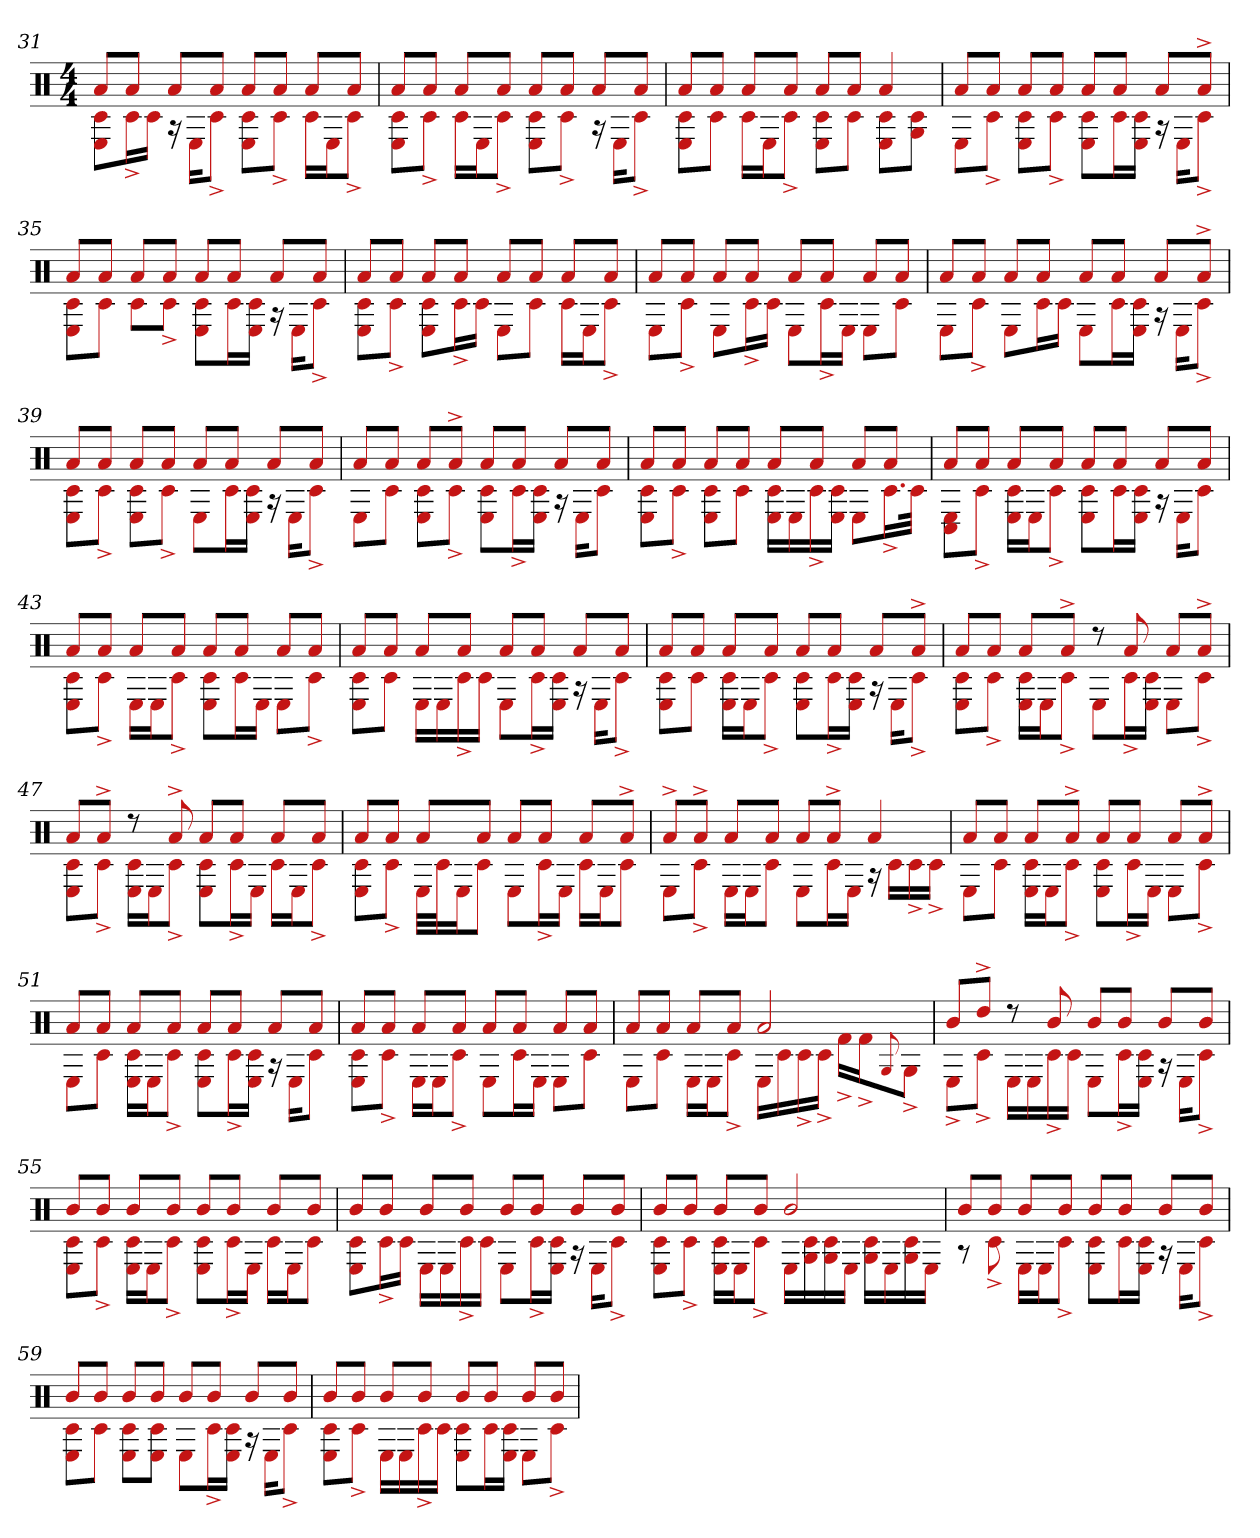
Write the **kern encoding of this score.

**kern
*part1
*staff1
*clefX
*k[]
*M4/4
=31
*^
8aL	8c# 8EL
8aJ	16c#^L
.	16c#JJ
8aL	16r
.	16EKL
8aJ	8c#^J
8aL	8c# 8EL
8aJ	8c#^J
8aL	16c#LL
.	16EJ
8aJ	8c#^J
=32	=32
8aL	8c# 8EL
8aJ	8c#^J
8aL	16c#LL
.	16EJ
8aJ	8c#^J
8aL	8c# 8EL
8aJ	8c#^J
8aL	16r
.	16EKL
8aJ	8c#^J
=33	=33
8aL	8c# 8EL
8aJ	8c#J
8aL	16c#LL
.	16EJ
8aJ	8c#^J
8aL	8c# 8EL
8aJ	8c#J
4a	8c# 8EL
.	8G 8c#J
=34	=34
8aL	8EL
8aJ	8c#^J
8aL	8c# 8EL
8aJ	8c#^J
8aL	8E 8c#L
8aJ	16c#L
.	16E 16c#JJ
8aL	16r
.	16EKL
8a^J	8c#^J
=35	=35
8aL	8c# 8EL
8aJ	8c#J
8aL	8c#L
8aJ	8c#^J
8aL	8c# 8EL
8aJ	16c#L
.	16E 16c#JJ
8aL	16r
.	16EKL
8aJ	8c#^J
=36	=36
8aL	8c# 8EL
8aJ	8c#^J
8aL	8c# 8EL
8aJ	16c#^L
.	16c#JJ
8aL	8EL
8aJ	8c#J
8aL	16c#LL
.	16EJ
8aJ	8c#^J
=37	=37
8aL	8EL
8aJ	8c#^J
8aL	8EL
8aJ	16c#^L
.	16c#JJ
8aL	8EL
8aJ	16c#^L
.	16EJJ
8aL	8EL
8aJ	8c#J
=38	=38
8aL	8EL
8aJ	8c#^J
8aL	8EL
8aJ	16c#L
.	16c#JJ
8aL	8EL
8aJ	16c#L
.	16E 16c#JJ
8aL	16r
.	16EKL
8a^J	8c#^J
=39	=39
8aL	8c# 8EL
8aJ	8c#^J
8aL	8c# 8EL
8aJ	8c#^J
8aL	8EL
8aJ	16c#L
.	16E 16c#JJ
8aL	16r
.	16EKL
8aJ	8c#^J
=40	=40
8aL	8EL
8aJ	8c#J
8aL	8c# 8EL
8a^J	8c#^J
8aL	8c# 8EL
8aJ	16c#^L
.	16E 16c#JJ
8aL	16r
.	16EKL
8aJ	8c#J
=41	=41
8aL	8c# 8EL
8aJ	8c#^J
8aL	8c# 8EL
8aJ	8c#J
8aL	16c# 16ELL
.	16E
8aJ	16c#^
.	16E 16c#JJ
8aL	8EL
8aJ	16.c#^L
.	32c#JJk
=42	=42
8aL	8C# 8EL
8aJ	8c#^J
8aL	16c# 16ELL
.	16EJ
8aJ	8c#^J
8aL	8c# 8EL
8aJ	16c#L
.	16E 16c#JJ
8aL	16r
.	16EKL
8aJ	8c#J
=43	=43
8aL	8c# 8EL
8aJ	8c#^J
8aL	16ELL
.	16EJ
8aJ	8c#^J
8aL	8c# 8EL
8aJ	16c#L
.	16EJJ
8aL	8EL
8aJ	8c#^J
=44	=44
8aL	8E 8c#L
8aJ	8c#J
8aL	16ELL
.	16E
8aJ	16c#^
.	16c#JJ
8aL	8EL
8aJ	16c#^L
.	16E 16c#JJ
8aL	16r
.	16EKL
8aJ	8c#^J
=45	=45
8aL	8c# 8EL
8aJ	8c#J
8aL	16E 16c#LL
.	16EJ
8aJ	8c#^J
8aL	8c# 8EL
8aJ	16c#^L
.	16E 16c#JJ
8aL	16r
.	16EKL
8a^J	8c#^J
=46	=46
8aL	8c# 8EL
8aJ	8c#^J
8aL	16c# 16ELL
.	16EJ
8a^J	8c#^J
8r	8EL
8a	16c#^L
.	16E 16c#JJ
8aL	8EL
8a^J	8c#^J
=47	=47
8aL	8E 8c#L
8a^J	8c#^J
8r	16E 16c#LL
.	16EJ
8a^	8c#^J
8aL	8E 8c#L
8aJ	16c#^L
.	16EJJ
8aL	16c#LL
.	16EJ
8aJ	8c#^J
=48	=48
8aL	8E 8c#L
8aJ	8c#^J
8aL	32ELLL
.	32c#J
.	16EJ
8aJ	8c#J
8aL	8EL
8aJ	16c#^L
.	16EJJ
8aL	16c#LL
.	16EJ
8a^J	8c#J
=49	=49
8a^L	8EL
8a^J	8c#^J
8aL	16ELL
.	16EJ
8aJ	8c#J
8aL	8EL
8a^J	16c#L
.	16EJJ
4a	16r
.	16c#LL
.	16c#^
.	16c#^JJ
=50	=50
8aL	8EL
8aJ	8c#J
8aL	16c# 16ELL
.	16EJ
8a^J	8c#^J
8aL	8c# 8EL
8aJ	16c#^L
.	16EJJ
8aL	8EL
8a^J	8c#^J
=51	=51
8aL	8EL
8aJ	8c#J
8aL	16E 16c#LL
.	16EJ
8aJ	8c#^J
8aL	8c# 8EL
8aJ	16c#^L
.	16E 16c#JJ
8aL	16r
.	16EKL
8aJ	8c#J
=52	=52
8aL	8E 8c#L
8aJ	8c#^J
8aL	16ELL
.	16EJ
8aJ	8c#^J
8aL	8EL
8aJ	16c#L
.	16EJJ
8aL	8EL
8aJ	8c#J
=53	=53
8aL	8EL
8aJ	8c#J
8aL	16ELL
.	16EJ
8aJ	8c#^J
2a	16ELL
.	16c#
.	16c#^
.	16c#^JJ
.	16f#^LL
.	16f#^J
.	8qqG
.	8G^J
=54	=54
8bL	8E^L
8dd^J	8c#^J
8r	16ELL
.	16E
8b	16c#^
.	16c#JJ
8bL	8EL
8bJ	16c#^L
.	16E 16c#JJ
8bL	16r
.	16EKL
8bJ	8c#^J
=55	=55
8bL	8c# 8EL
8bJ	8c#^J
8bL	16E 16c#LL
.	16EJ
8bJ	8c#^J
8bL	8c# 8EL
8bJ	16c#^L
.	16EJJ
8bL	16c#LL
.	16EJ
8bJ	8c#J
=56	=56
8bL	8E 8c#L
8bJ	16c#^L
.	16c#JJ
8bL	16ELL
.	16E
8bJ	16c#^
.	16c#JJ
8bL	8EL
8bJ	16c#^L
.	16E 16c#JJ
8bL	16r
.	16EKL
8bJ	8c#^J
=57	=57
8bL	8c# 8EL
8bJ	8c#^J
8bL	16c# 16ELL
.	16EJ
8bJ	8c#^J
2b	16ELL
.	16c# 16G
.	16c# 16G
.	16EJJ
.	16c# 16GLL
.	16E
.	16G 16c#
.	16EJJ
=58	=58
8bL	8r
8bJ	8c#^
8bL	16ELL
.	16EJ
8bJ	8c#^J
8bL	8c# 8EL
8bJ	16c#L
.	16E 16c#JJ
8bL	16r
.	16EKL
8bJ	8c#^J
=59	=59
8bL	8c# 8EL
8bJ	8c#J
8bL	8c# 8EL
8bJ	8E 8c#J
8bL	8EL
8bJ	16c#^L
.	16E 16c#JJ
8bL	16r
.	16EKL
8bJ	8c#^J
=60	=60
8bL	8E 8c#L
8bJ	8c#^J
8bL	16ELL
.	16E
8bJ	16c#^
.	16c#JJ
8bL	8c# 8EL
8bJ	16c#L
.	16c# 16EJJ
8bL	8EL
8bJ	8c#^J
*v	*v
=
*-
